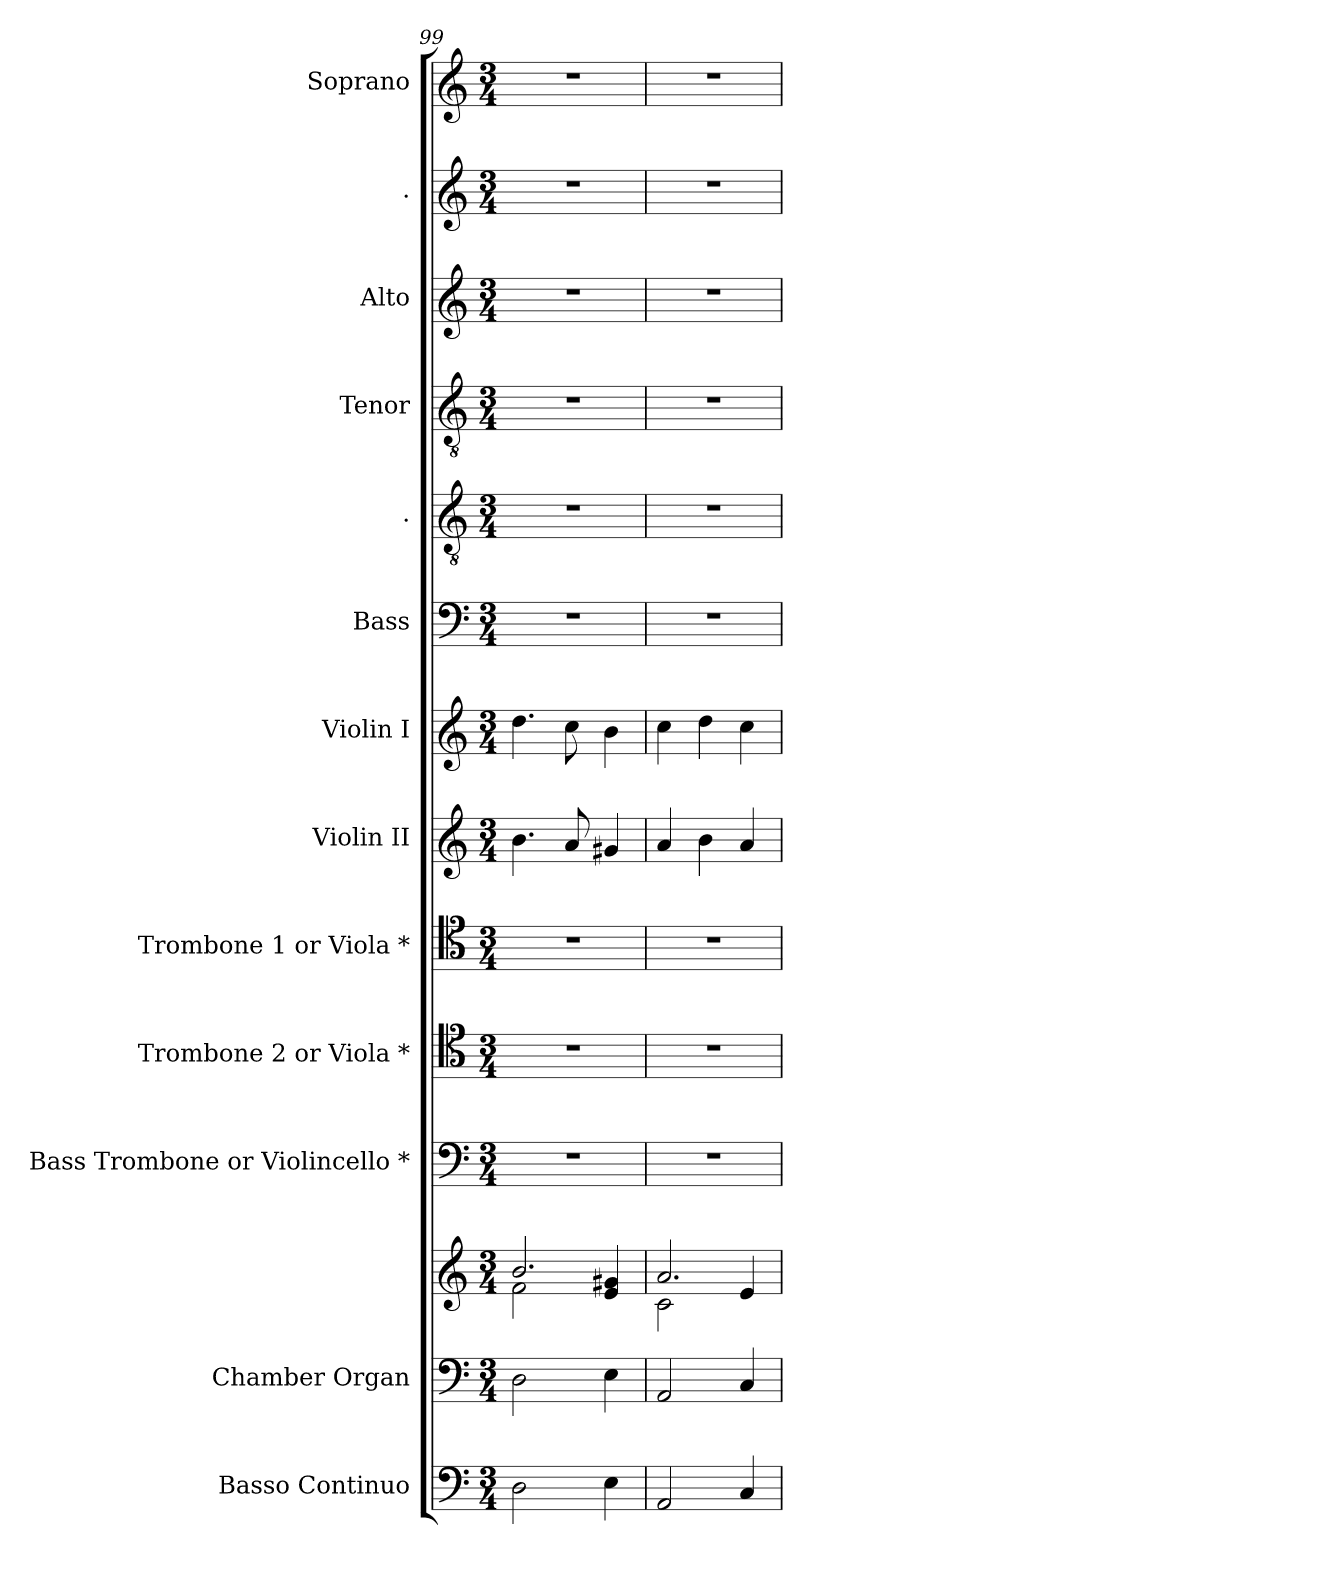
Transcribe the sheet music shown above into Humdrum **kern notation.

**kern	**kern	**kern	**kern	**kern	**kern	**kern	**kern	**kern	**kern	**kern	**kern	**kern	**kern
*part13	*part12	*part12	*part11	*part10	*part9	*part8	*part7	*part6	*part5	*part4	*part3	*part2	*part1
*staff14	*staff13	*staff12	*staff11	*staff10	*staff9	*staff8	*staff7	*staff6	*staff5	*staff4	*staff3	*staff2	*staff1
*I"Basso  Continuo	*I"Chamber  Organ	*	*I"Bass Trombone or Violincello *	*I"Trombone 2 or Viola *	*I"Trombone 1 or Viola *	*I"Violin II	*I"Violin I	*I"Bass	*I".	*I"Tenor	*I"Alto	*I".	*I"Soprano
*I'B Cont	*I'Org.	*	*I'B. Tbn.	*I'Tbn 2	*I'Tbn 1	*I'Vln. II	*I'Vln. I	*I'B.	*	*I'T,	*I'A.	*	*I'S.
*clefF4	*clefF4	*clefG2	*clefF4	*clefC4	*clefC4	*clefG2	*clefG2	*clefF4	*clefGv2	*clefGv2	*clefG2	*clefG2	*clefG2
*ITrd7c12	*	*	*	*	*	*	*	*	*ITrd7c12	*ITrd7c12	*	*	*
*k[]	*k[]	*k[]	*k[]	*k[]	*k[]	*k[]	*k[]	*k[]	*k[]	*k[]	*k[]	*k[]	*k[]
*C:	*C:	*C:	*C:	*C:	*C:	*C:	*C:	*C:	*C:	*C:	*C:	*C:	*C:
*M3/4	*M3/4	*M3/4	*M3/4	*M3/4	*M3/4	*M3/4	*M3/4	*M3/4	*M3/4	*M3/4	*M3/4	*M3/4	*M3/4
=99	=99	=99	=99	=99	=99	=99	=99	=99	=99	=99	=99	=99	=99
*	*	*^	*	*	*	*	*	*	*	*	*	*	*
!	!	!	!	!LO:N:vis=1	!LO:N:vis=1	!LO:N:vis=1	!	!	!LO:N:vis=1	!LO:N:vis=1	!LO:N:vis=1	!LO:N:vis=1	!LO:N:vis=1	!LO:N:vis=1
2DDi\	2Di\	2.bi/	2fi\	2.r	2.r	2.r	4.bi\	4.ddi\	2.r	2.r	2.r	2.r	2.r	2.r
.	.	.	.	.	.	.	8ai/	8cci\	.	.	.	.	.	.
4EEi\	4Ei\	.	4ei/ 4g#Xi	.	.	.	4g#Xi/	4bi\	.	.	.	.	.	.
=100	=100	=100	=100	=100	=100	=100	=100	=100	=100	=100	=100	=100	=100	=100
!	!	!	!	!LO:N:vis=1	!LO:N:vis=1	!LO:N:vis=1	!	!	!LO:N:vis=1	!LO:N:vis=1	!LO:N:vis=1	!LO:N:vis=1	!LO:N:vis=1	!LO:N:vis=1
2AAAi/	2AAi/	2.ai/	2ci\	2.r	2.r	2.r	4ai/	4cci\	2.r	2.r	2.r	2.r	2.r	2.r
.	.	.	.	.	.	.	4bi\	4ddi\	.	.	.	.	.	.
4CCi/	4Ci/	.	4ei/	.	.	.	4ai/	4cci\	.	.	.	.	.	.
*	*	*v	*v	*	*	*	*	*	*	*	*	*	*	*
=	=	=	=	=	=	=	=	=	=	=	=	=	=
*-	*-	*-	*-	*-	*-	*-	*-	*-	*-	*-	*-	*-	*-
